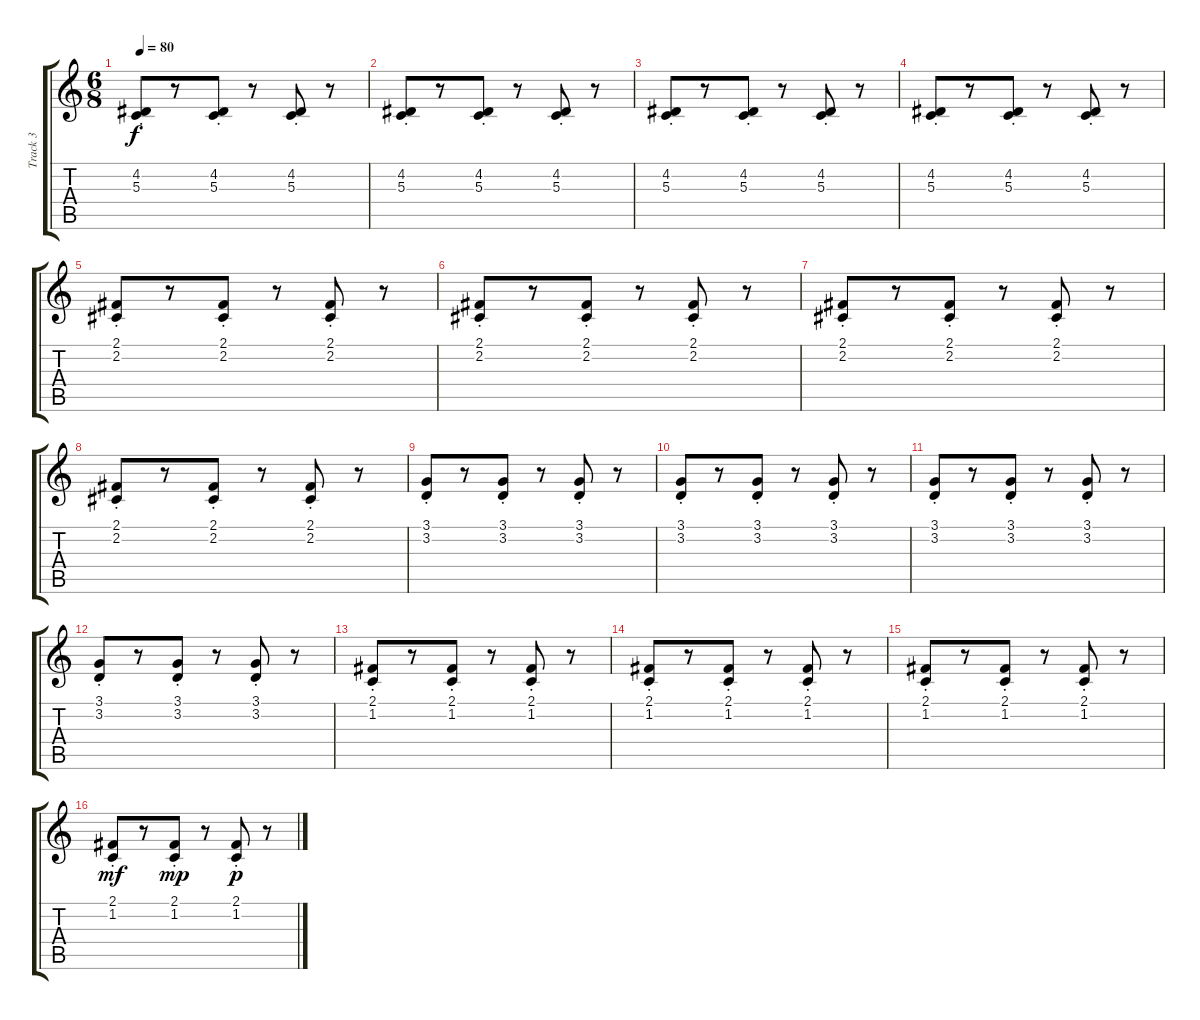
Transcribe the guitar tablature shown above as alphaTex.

\track ("Track 3" "Track 3") {instrument flute}
\staff {score tabs}
\tuning (E4 B3 G3 D3 A2 E2) {hide}
\ts (6 8)
\tempo 80
\clef g2
\ks c
(4.2{st} 5.3{st}).8{dy f} r.8 (4.2{st} 5.3{st}).8 r.8 (4.2{st} 5.3{st}).8 r.8 |
(4.2{st} 5.3{st}).8 r.8 (4.2{st} 5.3{st}).8 r.8 (4.2{st} 5.3{st}).8 r.8 |
(4.2{st} 5.3{st}).8 r.8 (4.2{st} 5.3{st}).8 r.8 (4.2{st} 5.3{st}).8 r.8 |
(4.2{st} 5.3{st}).8 r.8 (4.2{st} 5.3{st}).8 r.8 (4.2{st} 5.3{st}).8 r.8 |
(2.1{st} 2.2{st}).8 r.8 (2.1{st} 2.2{st}).8 r.8 (2.1{st} 2.2{st}).8 r.8 |
(2.1{st} 2.2{st}).8 r.8 (2.1{st} 2.2{st}).8 r.8 (2.1{st} 2.2{st}).8 r.8 |
(2.1{st} 2.2{st}).8 r.8 (2.1{st} 2.2{st}).8 r.8 (2.1{st} 2.2{st}).8 r.8 |
(2.1{st} 2.2{st}).8 r.8 (2.1{st} 2.2{st}).8 r.8 (2.1{st} 2.2{st}).8 r.8 |
(3.1{st} 3.2{st}).8 r.8 (3.1{st} 3.2{st}).8 r.8 (3.1{st} 3.2{st}).8 r.8 |
(3.1{st} 3.2{st}).8 r.8 (3.1{st} 3.2{st}).8 r.8 (3.1{st} 3.2{st}).8 r.8 |
(3.1{st} 3.2{st}).8 r.8 (3.1{st} 3.2{st}).8 r.8 (3.1{st} 3.2{st}).8 r.8 |
(3.1{st} 3.2{st}).8 r.8 (3.1{st} 3.2{st}).8 r.8 (3.1{st} 3.2{st}).8 r.8 |
(2.1{st} 1.2{st}).8 r.8 (2.1{st} 1.2{st}).8 r.8 (2.1{st} 1.2{st}).8 r.8 |
(2.1{st} 1.2{st}).8 r.8 (2.1{st} 1.2{st}).8 r.8 (2.1{st} 1.2{st}).8 r.8 |
(2.1{st} 1.2{st}).8 r.8 (2.1{st} 1.2{st}).8 r.8 (2.1{st} 1.2{st}).8 r.8 |
(2.1{st} 1.2{st}).8{dy mf} r.8 (2.1{st} 1.2{st}).8{dy mp} r.8 (2.1{st} 1.2{st}).8{dy p} r.8
